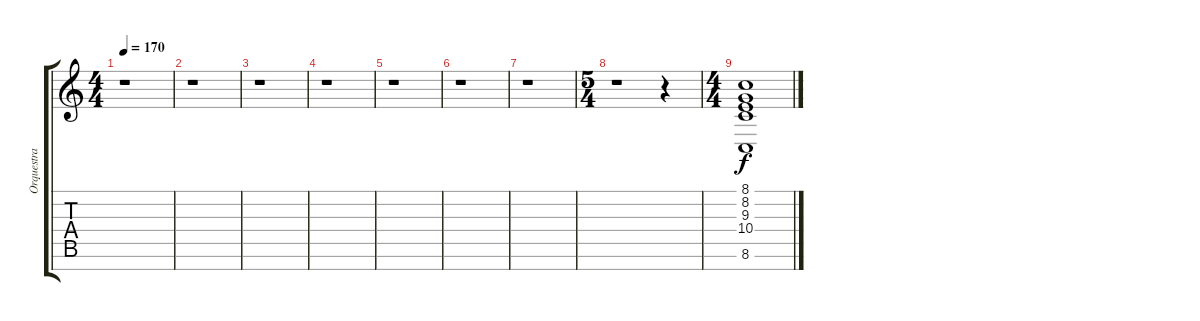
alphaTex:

\track ("Orquestra" "Orquestra") {instrument synthstrings1}
\staff {score tabs}
\tuning (E4 B3 G3 D3 A2 E2 B1) {hide}
\ts (4 4)
\tempo 170
\clef g2
\ks c
r.1{dy f} |
r.1 |
r.1 |
r.1 |
r.1 |
r.1 |
r.1 |
\ts (5 4)
r.1 r.4 |
\ts (4 4)
(8.1 8.2 9.3 10.4 8.6).1
